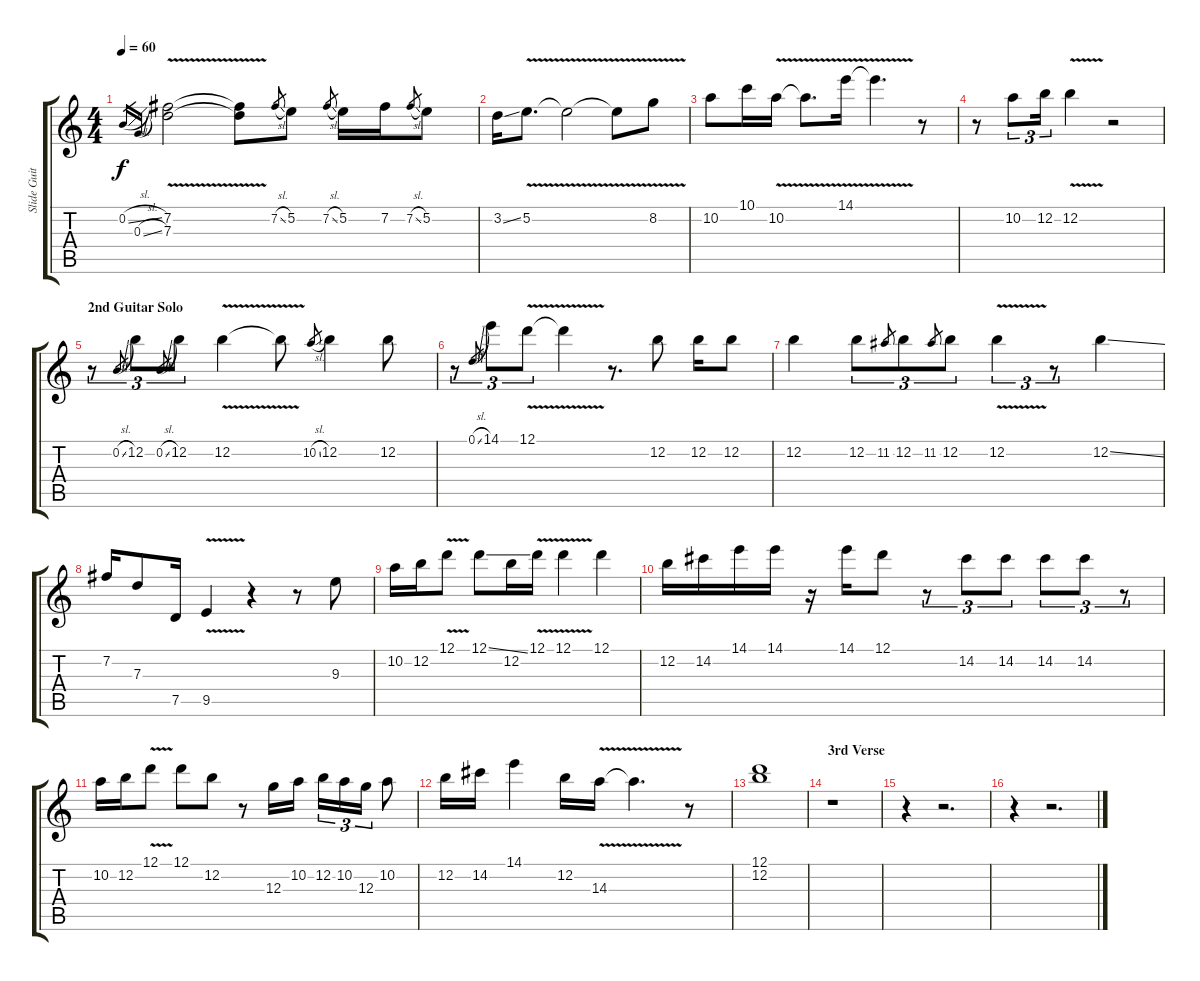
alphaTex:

\track ("Slide Guitar in Open G" "Slide Guit") {instrument electricguitarjazz}
\staff {score tabs}
\tuning (D4 B3 G3 D3 G2 D2) {hide}
\ts (4 4)
\tempo 60
\clef g2
\ks c
0.2{sl}.16{gr dy f} 0.3{sl}.16{gr} (7.2{v} 7.3{v}).2 (7.2{t} 7.3{t}).8 7.2{sl}.8{gr} 5.2.8 7.2{sl}.8{gr} 5.2.16 7.2.16 7.2{sl}.8{gr} 5.2.8 |
3.2{ss}.16 5.2{v}.8{d} 5.2{v t}.2 5.2{v t}.8 8.2{v}.8 |
10.2.8 10.1.16 10.2{v}.16 10.2{t}.8{d} 14.1{v}.16 14.1{v t}.4{d} r.8 |
r.8 10.2.8{tu (3 2)} 12.2.16{tu (3 2)} 12.2{v}.4 r.2 |
\section ("" "2nd Guitar Solo")
r.8{tu (3 2)} 0.2{sl}.8{gr} 12.2.8{tu (3 2)} 0.2{sl}.8{gr} 12.2.8{tu (3 2)} 12.2{v}.4 12.2{v t}.8 10.2{sl}.8{gr} 12.2.4 12.2.8 |
r.8{tu (3 2)} 0.1{sl}.8{gr} 14.1.8{tu (3 2)} 12.1{v}.8{tu (3 2)} 12.1{v t}.4 r.8{d} 12.2.8 12.2.16 12.2.8 |
12.2.4 12.2.8{tu (3 2)} 11.2.8{gr} 12.2.8{tu (3 2)} 11.2.8{gr} 12.2.8{tu (3 2)} 12.2{v}.4{tu (3 2)} r.8{tu (3 2)} 12.2{ss}.4 |
7.2.16 7.3.8 7.5.16 9.5{v}.4 r.4 r.8 9.3.8 |
10.2.16 12.2.16 12.1{v}.8 12.1{ss}.8 12.2.16 12.1{v}.16 12.1{v}.4 12.1.4 |
12.2.16 14.2.16 14.1.16 14.1.16 r.16 14.1.16 12.1.8 r.8{tu (3 2)} 14.2.8{tu (3 2)} 14.2.8{tu (3 2)} 14.2.8{tu (3 2)} 14.2.8{tu (3 2)} r.8{tu (3 2)} |
10.2.16 12.2.16 12.1{v}.8 12.1.8 12.2.8 r.8 12.3.16 10.2.16 12.2.16{tu (3 2)} 10.2.16{tu (3 2)} 12.3.16{tu (3 2)} 10.2.8 |
12.2.16 14.2.16 14.1.4 12.2.16 14.3{v}.16 14.3{v t}.4{d} r.8 |
(12.1 12.2).1 |
\section ("" "3rd Verse")
r.1 |
r.4 r.2{d} |
r.4 r.2{d}
